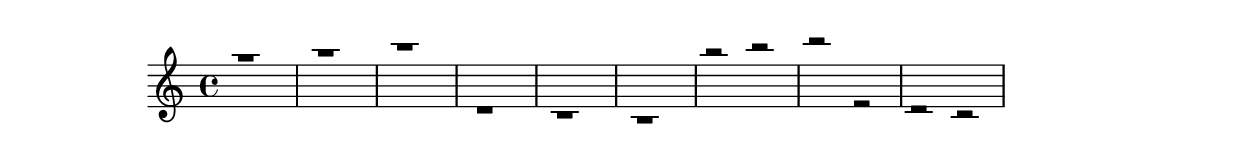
\version "2.3.16"
\header {
texidoc = "Whole and half rests moving outside the staff should get
ledger lines."
}


\score {
  {
   \override Rest  #'staff-position = #4
  r1 \override Rest  #'staff-position = #5
  r1 \override Rest  #'staff-position = #6
  
  r1 \override Rest  #'staff-position = #-6
  r1 \override Rest  #'staff-position = #-7
  r1 \override Rest  #'staff-position = #-8
  r1

   \override Rest  #'staff-position = #6
  r2 \override Rest  #'staff-position = #7
  r2 \override Rest  #'staff-position = #8
  
  r2 \override Rest  #'staff-position = #-4
  r2 \override Rest  #'staff-position = #-5
  r2 \override Rest  #'staff-position = #-6
  r2

  

  
}}

